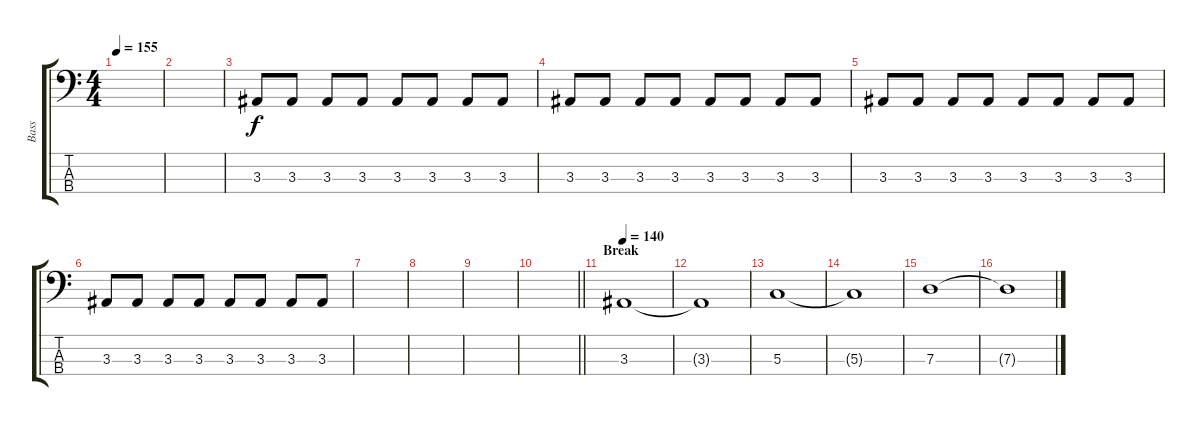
\track ("Bass" "Bass") {instrument electricbasspick}
\staff {score tabs}
\tuning (F2 C2 G1 C1) {hide}
\ts (4 4)
\tempo 155
\clef f4
\ks c
|
|
3.3.8 3.3.8 3.3.8 3.3.8 3.3.8 3.3.8 3.3.8 3.3.8 |
3.3.8 3.3.8 3.3.8 3.3.8 3.3.8 3.3.8 3.3.8 3.3.8 |
3.3.8 3.3.8 3.3.8 3.3.8 3.3.8 3.3.8 3.3.8 3.3.8 |
3.3.8 3.3.8 3.3.8 3.3.8 3.3.8 3.3.8 3.3.8 3.3.8 |
|
|
|
\barLineRight lightlight
|
\section ("" "Break")
\tempo 140
3.3.1 |
3.3{t}.1 |
5.3.1 |
5.3{t}.1 |
7.3.1 |
7.3{t}.1
